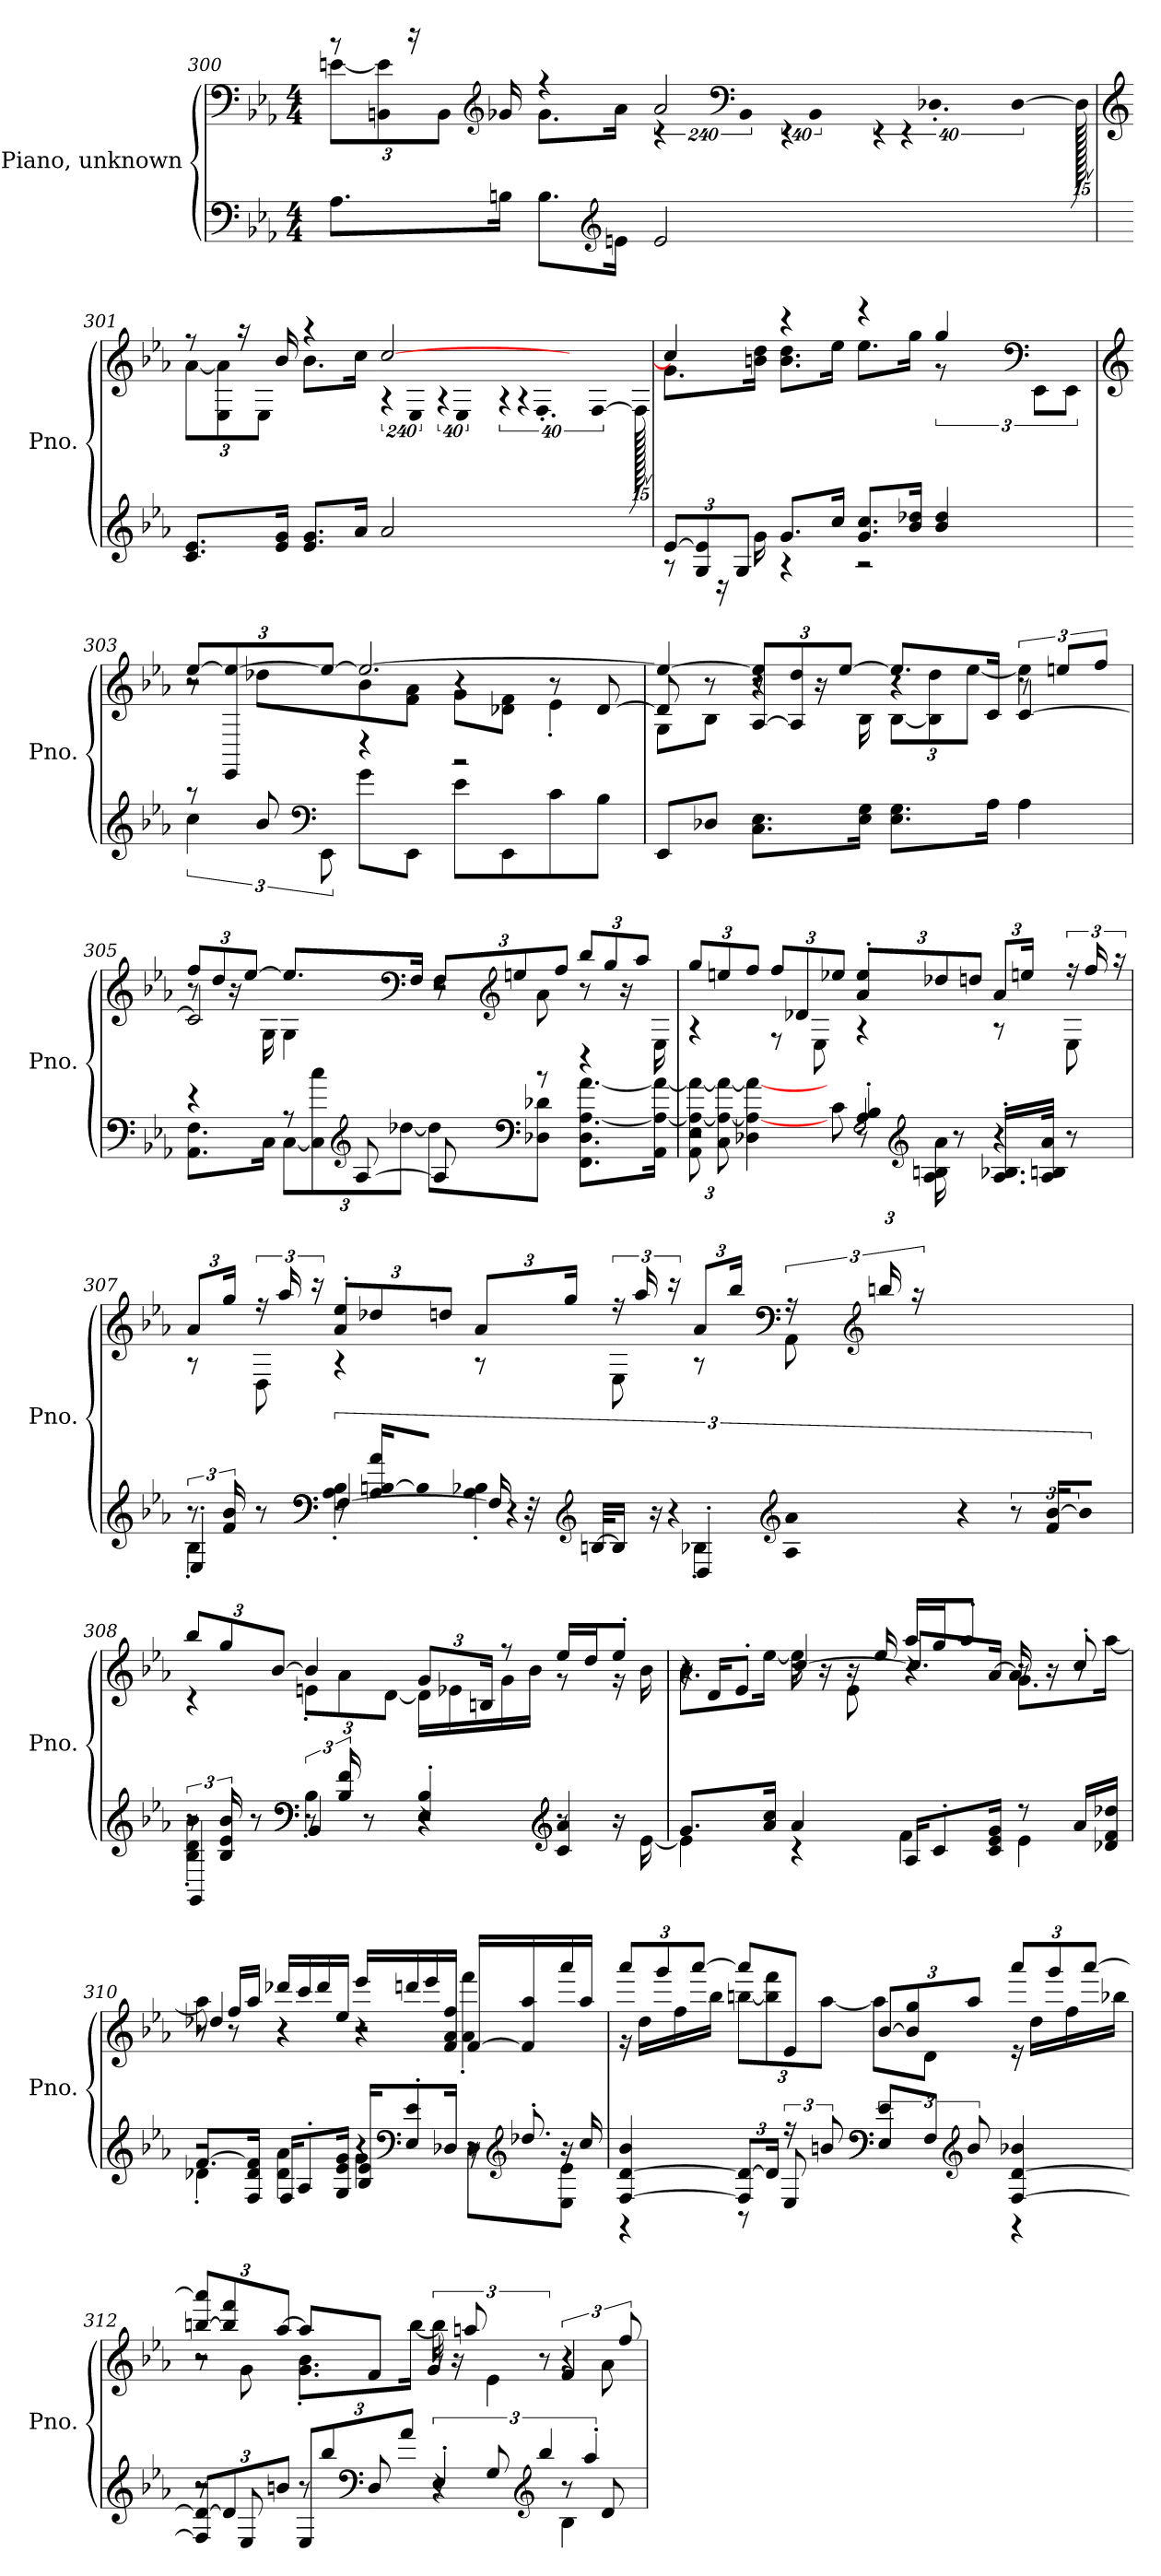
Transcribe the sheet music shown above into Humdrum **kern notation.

**kern	**kern
*part1	*part1
*staff2	*staff1
*I"Piano, unknown	*
*I'Pno.	*
!!LO:LB:g=z
*clefF4	*clefF4
*k[b-e-a-]	*k[b-e-a-]
*M4/4	*M4/4
=300	=300
*	*^
*	*	*Xbrackettup
8.A-\L	8r	[12en\L
.	.	12BBn\ 12e\]
.	16r	.
.	.	12BB\J
*	*clefG2	*
16Bn\Jk	16g-X/	.
8.B\L	4r	8.g-\L
*clefG2	*	*
16en\Jk	.	16a-\Jk
*	*	*brackettup
!	!	!LO:N:vis=16
2e/	2a-/	1920%137r
*	*clefF4	*
!	!	!LO:N:vis=16
.	.	1920%137BB\
!	!	!LO:N:vis=32
.	.	640%23r
!	!	!LO:N:vis=16
.	.	1920%137BB\
!	!	!LO:N:vis=32
.	.	640%23r
!	!	!LO:N:vis=32
.	.	640%23r
!	!	!LO:N:vis=16.
.	.	960%103D-X'\LL
.	.	[240%17D-\J
1920ryy	1920ryy	1920D-\]
=301	=301	=301
*	*clefG2	*
*	*	*Xbrackettup
8.c/ 8.e-/L	8r	[12a-\L
.	.	12E-\ 12a-\]
.	16r	.
.	.	12E-\J
16e-/ 16g/Jk	16b-/	.
8.e-/ 8.g/L	4r	8.b-\L
16a-/Jk	.	16cc\Jk
*	*	*brackettup
!	!	!LO:N:vis=16
2a-/	[2cc/	1920%137r
!	!	!LO:N:vis=16
.	.	1920%137E-\
!	!	!LO:N:vis=32
.	.	640%23r
!	!	!LO:N:vis=16
.	.	1920%137E-\
!	!	!LO:N:vis=32
.	.	640%23r
!	!	!LO:N:vis=32
.	.	640%23r
!	!	!LO:N:vis=16.
.	.	960%103F'\LL
.	.	[240%17F\J
1920ryy	1920ryy	1920F\]
!!LO:LB:g=z	!!
=302	=302	=302
*Xbrackettup	*	*
*^	*	*
[12e-/L	8r	4cc/]	8.g\L
12G/ 12e-/]	.	.	.
.	16r	.	.
12G/J	.	.	.
.	16g\	.	16bn\ 16dd\Jk
8.g/L	4r	4r	8.b\ 8.dd\L
16cc/Jk	.	.	16ee-\Jk
8.g/ 8.cc/L	2r	4r	8.ee-\L
16b-/ 16dd-X/Jk	.	.	16gg\Jk
4b-/ 4dd-/	.	4gg/	12r
*	*	*clefF4	*
.	.	.	12EE-\L
.	.	.	12EE-\J
*	*	*v	*v
=303	=303	=303
*	*	*clefG2
*	*brackettup	*Xbrackettup
*	*	*^
*	*	*	*^
8r	6cc\	[12ee-/L	8r	2r
.	.	12EE-/ 12ee-/_	.	.
8b-/	.	.	8dd-X\L	.
*clefF4	*	*	*	*
.	12EE-\	12ee-/J_	.	.
4r	8g\L	2.ee-/_	8b-\	.
.	8EE-\J	.	8f\ 8a-\J	.
2r	8e-\L	.	8g\L	4r
.	8EE-\	.	8d-X\ 8f\J	.
.	8c\	.	4e-'\	8r
.	8B-\J	.	.	[8d-/
*v	*v	*	*	*
!!LO:LB:g=z	!!	!!
=304	=304	=304	=304
8EE-/L	4ee-/_	8G\L	8d-/]
8D-X/J	.	8B-\J	8r
8.C\ 8.E-\L	[12A-/ 12ee-/]L	8r	4r
.	12A-/] 12dd/	.	.
.	.	16r	.
.	[12ee-/J	.	.
16E-\ 16G\Jk	.	16B-\	.
8.E-\ 8.G\L	8.ee-/L]	[12B-\L	4r
.	.	12B-\] 12dd\	.
.	.	[12ee-\J	.
16A-\Jk	16c/Jk	.	.
*	*brackettup	*	*
4A-\	12r	4ee-\]	[4c/
.	12een/L	.	.
.	12ff/J	.	.
!!LO:PB:g=z	!!	!!
=305	=305	=305	=305
*^	*	*	*
*	*	*Xbrackettup	*	*
4r	8.AA-\ 8.F\L	12ff/L	8r	2c/]
.	.	12dd/	.	.
.	.	.	16r	.
.	.	[12ee-/J	.	.
.	16C\Jk	.	16G\	.
*	*Xbrackettup	*	*	*
8r	[12C\L	8.ee-/L]	4G\	.
.	12C\] 12cc\	.	.	.
*clefG2	*	*	*	*
[8A-/	.	.	.	.
.	[12dd-X\J	.	.	.
*	*	*clefF4	*	*
.	.	16F/Jk	.	.
8A-/]	8dd-\L]	12F/L	8r	2r
*	*	*clefG2	*	*
.	.	12een/	.	.
*clefF4	*	*	*	*
8r	8D-X\ 8d-X\J	.	8a-\	.
.	.	12ff/J	.	.
4r	8.FF\ 8.D-\ [8.A-\ [8.a-\L	12bb-/L	8r	.
.	.	12gg/	.	.
.	.	.	16r	.
.	.	12aa-/J	.	.
.	16AA-\ 16A-\_ 16a-\_Jk	.	16E-\	.
*	*	*	*v	*v
!!LO:LB:g=z
=306	=306	=306	=306
*	*^	*	*
2r	12AA-\ 12E-\ 12A-\_ 12a-\_L	2r	12gg/L	4r
.	12C\ 12A-\_ 12a-\_	.	12een/	.
.	4D-X\ 4A-\_ 4a-\_	.	12ff/J	.
.	.	.	12ff/L	8r
.	.	.	12d-X/	.
.	.	.	.	8E-\
.	12c\	.	12ee-X/J	.
*	*brackettup	*	*	*
4A-/' 4B-/'	12r	2F/	12a-/' 12ee-/'L	4r
*clefG2	*	*	*	*
.	24A-\ 24Bn\ 24a-\	.	12dd-X/	.
.	8r	.	.	.
.	.	.	12ddn/J	.
16.A-/' 16.B-X/'LL	4r	.	12a-/L	8r
.	.	.	24een/Jk	.
32A-/ 32Bn/ 32a-/JJk	.	.	.	.
*	*	*	*brackettup	*
8r	.	.	24r	8E-\
.	.	.	24ff/	.
.	.	.	24r	.
!!LO:LB:g=z	!!
=307	=307	=307	=307	=307
*	*	*	*Xbrackettup	*
12r	4B-'\	4E-'/	12a-/L	8r
24f/ 24b-/	.	.	24gg/Jk	.
*	*	*	*brackettup	*
8r	.	.	24r	8D\
.	.	.	24aa-/	.
.	.	.	24r	.
*clefF4	*	*	*	*
*	*	*	*Xbrackettup	*
12r	4A-\' 4B-\'	[4F/	12a-/' 12ee-/'L	4r
24A-/ [24Bn/ 24a-/KL	.	.	12dd-X/	.
8B/J]	.	.	.	.
.	.	.	12ddn/J	.
16r	4A-\' 4B-X\'	16F/]	12a-/L	8r
32r	.	32r	.	.
.	.	.	24gg/Jk	.
*clefG2	*	*	*	*
32A-/ 32a-/	.	[32Bn/KLL	.	.
*	*	*	*brackettup	*
8r	.	16B/JJ]	24r	8E-\
.	.	.	24aa-/	.
.	.	16r	.	.
.	.	.	24r	.
*	*	*	*Xbrackettup	*
12r	4B-X'\	4D'/	12a-/L	8r
24f/ [24b-/KL	.	.	24bb-/Jk	.
*	*	*	*clefF4	*
*	*	*	*brackettup	*
8b-/J]	.	.	24r	8AA-\
*	*	*	*clefG2	*
.	.	.	24bbn/	.
.	.	.	24r	.
!!LO:LB:g=z	!!
=308	=308	=308	=308	=308
*	*	*	*Xbrackettup	*
12r	4B-\' 4d\' 4b-\'	4GG/	12bb-/L	4r
24B-/ 24e-/ 24b-/	.	.	12gg/	.
8r	.	.	.	.
.	.	.	[12b-/J	.
*clefF4	*	*	*	*
12r	4B-'\	4BB-/	4b-/]	12en'\L
24B-/ 24f/	.	.	.	12a-\
8r	.	.	.	.
.	.	.	.	[12d\J
4E-/' 4B-/'	4r	2r	12g/L	16d\LL]
.	.	.	.	16e-X\
.	.	.	24Bn/Jk	.
.	.	.	8r	16g\
.	.	.	.	16b-\JJ
*clefG2	*	*	*	*
4c/ 4a-/	8r	.	16ee-/LL	8r
.	.	.	16dd/J	.
.	16r	.	8ee-'/J	16r
.	[16e-\	.	.	16b-\
*	*v	*v	*	*
=309	=309	=309	=309
*	*	*	*^
8.g/L	4e-\]	16r	8.b-\L	4r
.	.	16d/KL	.	.
.	.	8e-'/J	.	.
16a-/ 16cc/Jk	.	.	[16ee-\Jk	.
4a-/	4r	8r	16ee-\]	[4cc/
.	.	.	16r	.
.	.	16r	8e-\	.
.	.	16ee-/	.	.
16A-/KL	4f\	16aa-/LL	4r	8.cc/L]
8c'/	.	16gg/J	.	.
.	.	8aa-'/J	.	.
16c/ 16e-/ 16g/Jk	.	.	.	[16a-/Jk
8r	4e-\	8r	8.g\L	16a-/]
.	.	.	.	16r
16a-/LL	.	8cc'/	.	8r
16d-X/ 16f/ 16dd-X/JJ	.	.	[16aa-\Jk	.
!!LO:LB:g=z	!!	!!
=310	=310	=310	=310	=310
*	*^	*	*	*
2r	4d-X'\	[8.f/L	8r	8aa-\]	4dd-X/
.	.	.	16ff/LL	8r	.
.	.	16F/ 16d-/ 16f/]Jk	16aa-/JJ	.	.
.	4d-\ 4a-\	16F/KL	16ddd-X/LL	4r	4r
.	.	8A-'/	16ccc/	.	.
.	.	.	16ddd-/	.	.
.	.	16G/ 16e-/ 16g/Jk	16ee-/JJ	.	.
4r	4g\	16B-/ 16e-/KL	16eee-/LL	4r	2r
*clefF4	*	*	*	*	*
.	.	8E-/' 8e-/'	16dddn/	.	.
.	.	.	16eee-/	.	.
.	.	16D-X/Jk	16f/ 16a-/ 16ff/JJ	.	.
16r	8D-\L	8r	[16f/LL	4a-\' 4fff\'	.
*clefG2	*	*	*	*	*
8.dd-X'/	.	.	16f/] 16aa-/	.	.
.	8E-\ 8e-\J	16r	16aaa-/	.	.
.	.	16cc/	16aa-/JJ	.	.
*	*v	*v	*	*	*
*	*	*	*v	*v
!!LO:LB:g=z
=311	=311	=311	=311
[4F/ [4d/ 4b-/	4r	12aaa-/L	16r
.	.	.	16dd\LL
.	.	12ggg/	.
.	.	.	16ff\
.	.	[12aaa-/J	.
.	.	.	16bb-\JJ
12F/] 12d/_L	8r	8aaa-/L]	[12bbn\L
24d/Jk]	.	.	12bb\] 12fff\
24r	8E-/	8e-/J	.
12bn/	.	.	[12aa-\J
*clefF4	*	*	*
6E-/	8e-/L	[12b-/L	8aa-\L]
.	.	12b-/] 12gg/	.
.	8F/J	.	8d\J
*clefG2	*	*	*
12b/	.	12aa-/J	.
[4F/ [4d/ 4b-X/	4r	12aaa-/L	16r
.	.	.	16dd\LL
.	.	12ggg/	.
.	.	.	16ff\
.	.	[12aaa-/J	.
.	.	.	16bb-X\JJ
*v	*v	*	*
*	*v	*v
!!LO:PB:g=z
=312	=312
*Xbrackettup	*
*^	*^
*	*^	*	*^
12F/] 12d/_L	2r	8r	[12bbn/ 12aaa-/]L	8r	2r
12d/]	.	.	12bb/] 12fff/	.	.
.	.	8E-/	.	8g\	.
12bn/J	.	.	[12aa-/J	.	.
12E-/L	.	8r	8aa-/L]	8.g\' 8.b-\'L	.
12bb-/	.	.	.	.	.
*clefF4	*	*	*	*	*
.	.	8D/	8f/J	.	.
12a-/J	.	.	.	.	.
.	.	.	.	[16bb\Jk	.
*brackettup	*	*	*brackettup	*	*
6E-'/	4r	8r	12r	16bb\]	4g/
.	.	.	.	16r	.
.	.	.	12aan/	.	.
.	.	8G/	.	4e-\	.
*clefG2	*	*	*	*	*
6bb-/	.	.	12r	.	.
.	4B-\	8r	6f/	.	4r
6aa-'/	.	.	.	.	.
.	.	8d/	.	8a-\	.
.	.	.	12ff/	.	.
*v	*v	*v	*	*	*
*	*v	*v	*v
=	=
*-	*-
